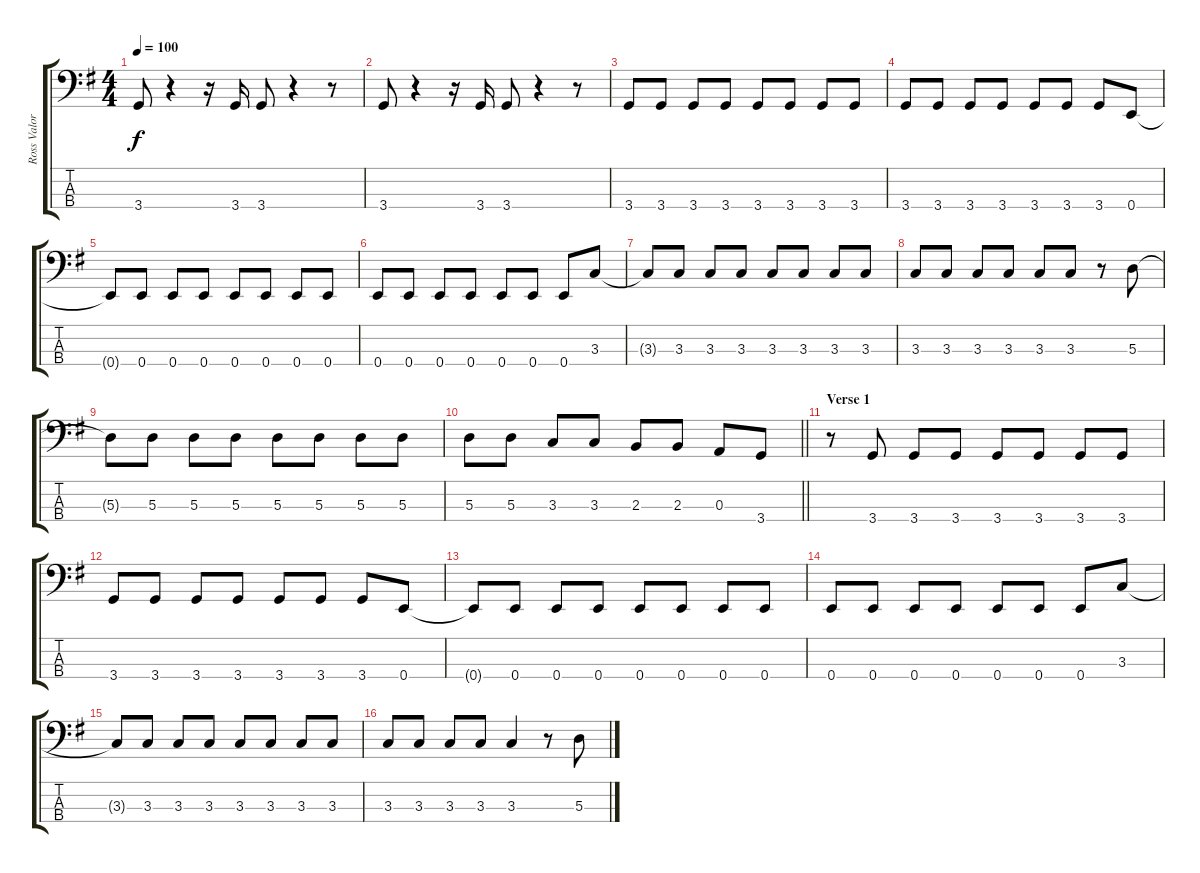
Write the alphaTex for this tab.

\track ("Ross Valory" "Ross Valor") {instrument electricbassfinger}
\staff {score tabs}
\tuning (G2 D2 A1 E1) {hide}
\ts (4 4)
\tempo 100
\clef f4
\ks g
3.4.8{dy f instrument electricbassfinger} r.4 r.16 3.4.16 3.4.8 r.4 r.8 |
3.4.8 r.4 r.16 3.4.16 3.4.8 r.4 r.8 |
3.4.8 3.4.8 3.4.8 3.4.8 3.4.8 3.4.8 3.4.8 3.4.8 |
3.4.8 3.4.8 3.4.8 3.4.8 3.4.8 3.4.8 3.4.8 0.4.8 |
0.4{t}.8 0.4.8 0.4.8 0.4.8 0.4.8 0.4.8 0.4.8 0.4.8 |
0.4.8 0.4.8 0.4.8 0.4.8 0.4.8 0.4.8 0.4.8 3.3.8 |
3.3{t}.8 3.3.8 3.3.8 3.3.8 3.3.8 3.3.8 3.3.8 3.3.8 |
3.3.8 3.3.8 3.3.8 3.3.8 3.3.8 3.3.8 r.8 5.3.8 |
5.3{t}.8 5.3.8 5.3.8 5.3.8 5.3.8 5.3.8 5.3.8 5.3.8 |
\barLineRight lightlight
5.3.8 5.3.8 3.3.8 3.3.8 2.3.8 2.3.8 0.3.8 3.4.8 |
\section ("" "Verse 1")
r.8 3.4.8 3.4.8 3.4.8 3.4.8 3.4.8 3.4.8 3.4.8 |
3.4.8 3.4.8 3.4.8 3.4.8 3.4.8 3.4.8 3.4.8 0.4.8 |
0.4{t}.8 0.4.8 0.4.8 0.4.8 0.4.8 0.4.8 0.4.8 0.4.8 |
0.4.8 0.4.8 0.4.8 0.4.8 0.4.8 0.4.8 0.4.8 3.3.8 |
3.3{t}.8 3.3.8 3.3.8 3.3.8 3.3.8 3.3.8 3.3.8 3.3.8 |
3.3.8 3.3.8 3.3.8 3.3.8 3.3.4 r.8 5.3.8
